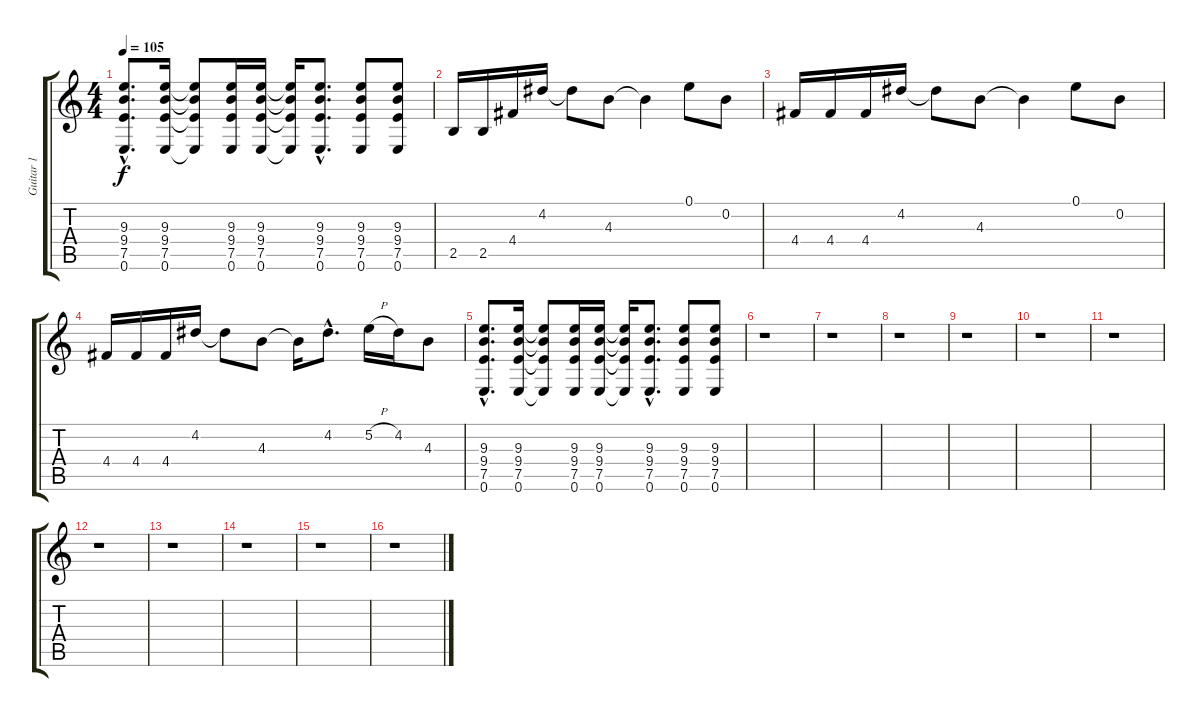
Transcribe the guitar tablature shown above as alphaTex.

\track ("Guitar 1" "Guitar 1") {instrument electricguitarjazz}
\staff {score tabs}
\tuning (E4 B3 G3 D3 A2 E2) {hide}
\ts (4 4)
\tempo 105
\clef g2
\ks c
(9.3{hac} 9.4{hac} 7.5{hac} 0.6{hac}).8{d dy f} (9.3 9.4 7.5 0.6).16 (9.3{t} 9.4{t} 7.5{t} 0.6{t}).8 (9.3 9.4 7.5 0.6).16 (9.3 9.4 7.5 0.6).16 (9.3{t} 9.4{t} 7.5{t} 0.6{t}).16 (9.3{hac} 9.4{hac} 7.5{hac} 0.6{hac}).8{d} (9.3 9.4 7.5 0.6).8 (9.3 9.4 7.5 0.6).8 |
2.5.16 2.5.16 4.4.16 4.2.16 4.2{t}.8 4.3.8 4.3{t}.4 0.1.8 0.2.8 |
4.4.16 4.4.16 4.4.16 4.2.16 4.2{t}.8 4.3.8 4.3{t}.4 0.1.8 0.2.8 |
4.4.16 4.4.16 4.4.16 4.2.16 4.2{t}.8 4.3.8 4.3{t}.16 4.2{hac}.8{d} 5.2{h}.16 4.2.16 4.3.8 |
(9.3{hac} 9.4{hac} 7.5{hac} 0.6{hac}).8{d} (9.3 9.4 7.5 0.6).16 (9.3{t} 9.4{t} 7.5{t} 0.6{t}).8 (9.3 9.4 7.5 0.6).16 (9.3 9.4 7.5 0.6).16 (9.3{t} 9.4{t} 7.5{t} 0.6{t}).16 (9.3{hac} 9.4{hac} 7.5{hac} 0.6{hac}).8{d} (9.3 9.4 7.5 0.6).8 (9.3 9.4 7.5 0.6).8 |
r.1 |
r.1 |
r.1 |
r.1 |
r.1 |
r.1 |
r.1 |
r.1 |
r.1 |
r.1 |
r.1
